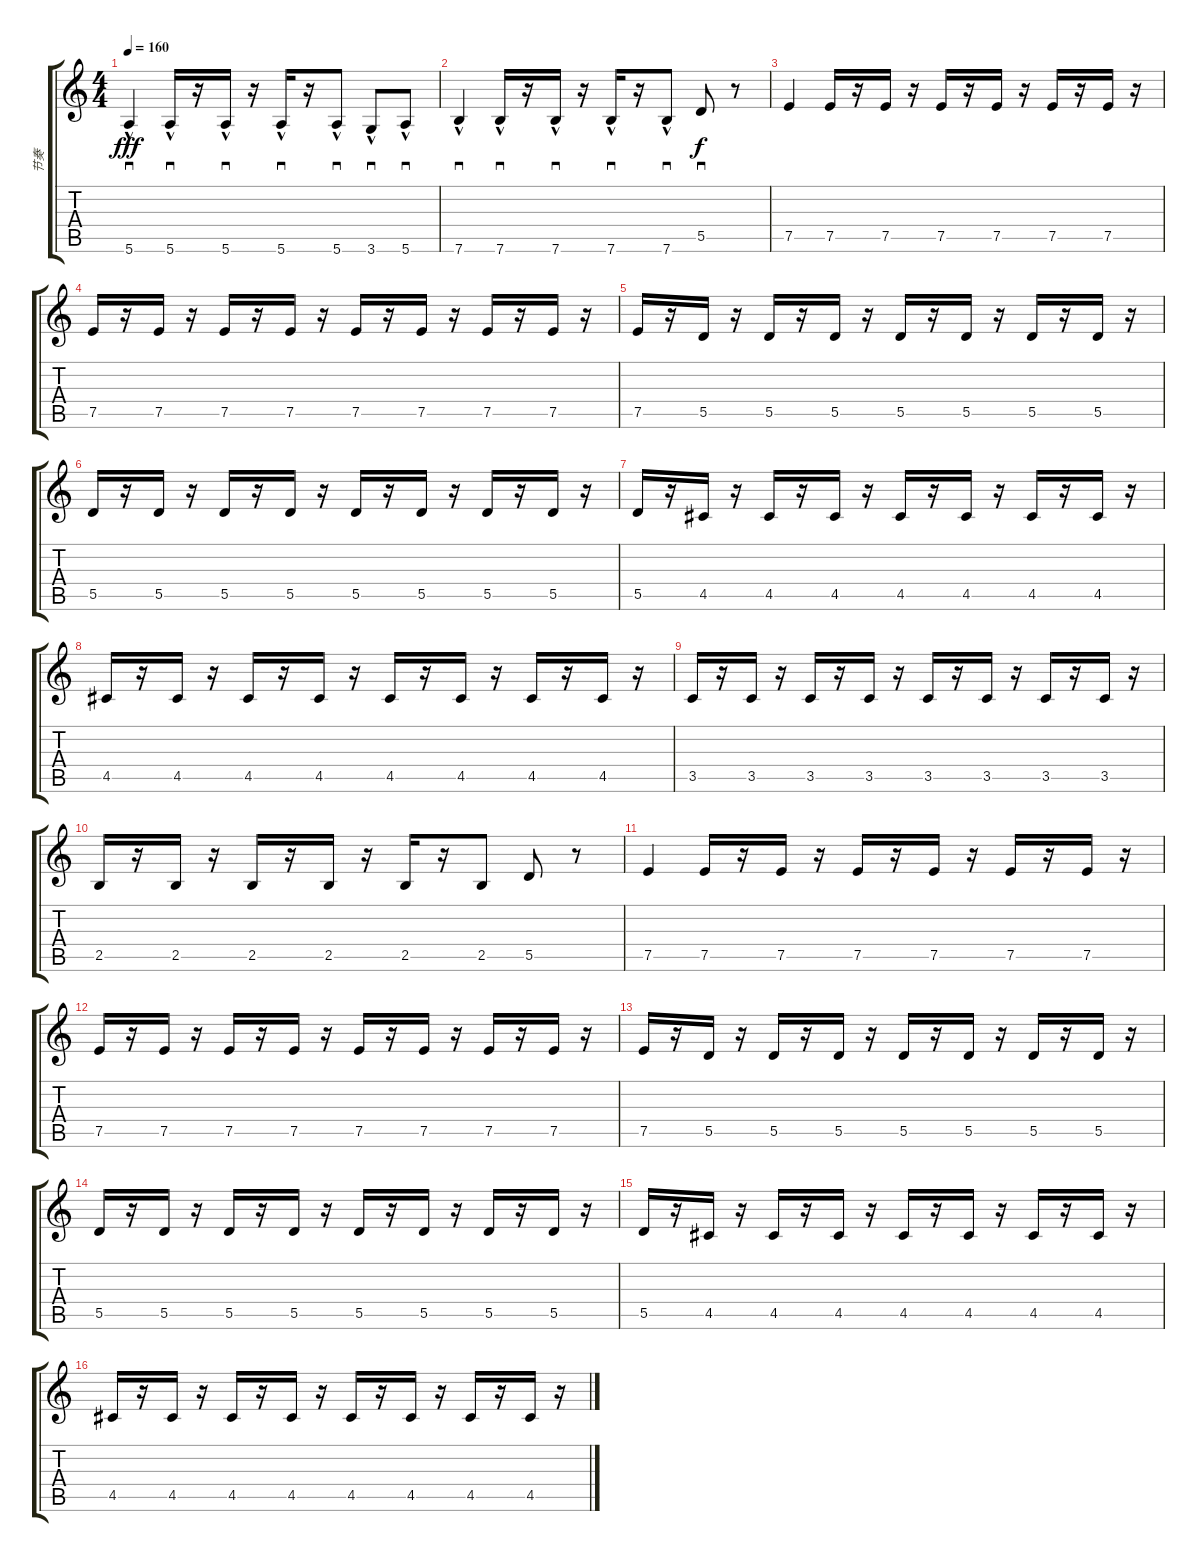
\track ("节奏" "节奏") {instrument distortionguitar}
\staff {score tabs}
\tuning (E4 B3 G3 D3 A2 E2) {hide}
\ts (4 4)
\tempo 160
\clef g2
\ks c
5.6{hac}.4{sd dy fff} 5.6{hac}.16{sd} r.16 5.6{hac}.16{sd} r.16 5.6{hac}.16{sd} r.16 5.6{hac}.8{sd} 3.6{hac}.8{sd} 5.6{hac}.8{sd} |
7.6{hac}.4{sd} 7.6{hac}.16{sd} r.16 7.6{hac}.16{sd} r.16 7.6{hac}.16{sd} r.16 7.6{hac}.8{sd} 5.5.8{sd dy f} r.8 |
7.5.4 7.5.16 r.16 7.5.16 r.16 7.5.16 r.16 7.5.16 r.16 7.5.16 r.16 7.5.16 r.16 |
7.5.16 r.16 7.5.16 r.16 7.5.16 r.16 7.5.16 r.16 7.5.16 r.16 7.5.16 r.16 7.5.16 r.16 7.5.16 r.16 |
7.5.16 r.16 5.5.16 r.16 5.5.16 r.16 5.5.16 r.16 5.5.16 r.16 5.5.16 r.16 5.5.16 r.16 5.5.16 r.16 |
5.5.16 r.16 5.5.16 r.16 5.5.16 r.16 5.5.16 r.16 5.5.16 r.16 5.5.16 r.16 5.5.16 r.16 5.5.16 r.16 |
5.5.16 r.16 4.5.16 r.16 4.5.16 r.16 4.5.16 r.16 4.5.16 r.16 4.5.16 r.16 4.5.16 r.16 4.5.16 r.16 |
4.5.16 r.16 4.5.16 r.16 4.5.16 r.16 4.5.16 r.16 4.5.16 r.16 4.5.16 r.16 4.5.16 r.16 4.5.16 r.16 |
3.5.16 r.16 3.5.16 r.16 3.5.16 r.16 3.5.16 r.16 3.5.16 r.16 3.5.16 r.16 3.5.16 r.16 3.5.16 r.16 |
2.5.16 r.16 2.5.16 r.16 2.5.16 r.16 2.5.16 r.16 2.5.16 r.16 2.5.8 5.5.8 r.8 |
7.5.4 7.5.16 r.16 7.5.16 r.16 7.5.16 r.16 7.5.16 r.16 7.5.16 r.16 7.5.16 r.16 |
7.5.16 r.16 7.5.16 r.16 7.5.16 r.16 7.5.16 r.16 7.5.16 r.16 7.5.16 r.16 7.5.16 r.16 7.5.16 r.16 |
7.5.16 r.16 5.5.16 r.16 5.5.16 r.16 5.5.16 r.16 5.5.16 r.16 5.5.16 r.16 5.5.16 r.16 5.5.16 r.16 |
5.5.16 r.16 5.5.16 r.16 5.5.16 r.16 5.5.16 r.16 5.5.16 r.16 5.5.16 r.16 5.5.16 r.16 5.5.16 r.16 |
5.5.16 r.16 4.5.16 r.16 4.5.16 r.16 4.5.16 r.16 4.5.16 r.16 4.5.16 r.16 4.5.16 r.16 4.5.16 r.16 |
4.5.16 r.16 4.5.16 r.16 4.5.16 r.16 4.5.16 r.16 4.5.16 r.16 4.5.16 r.16 4.5.16 r.16 4.5.16 r.16
